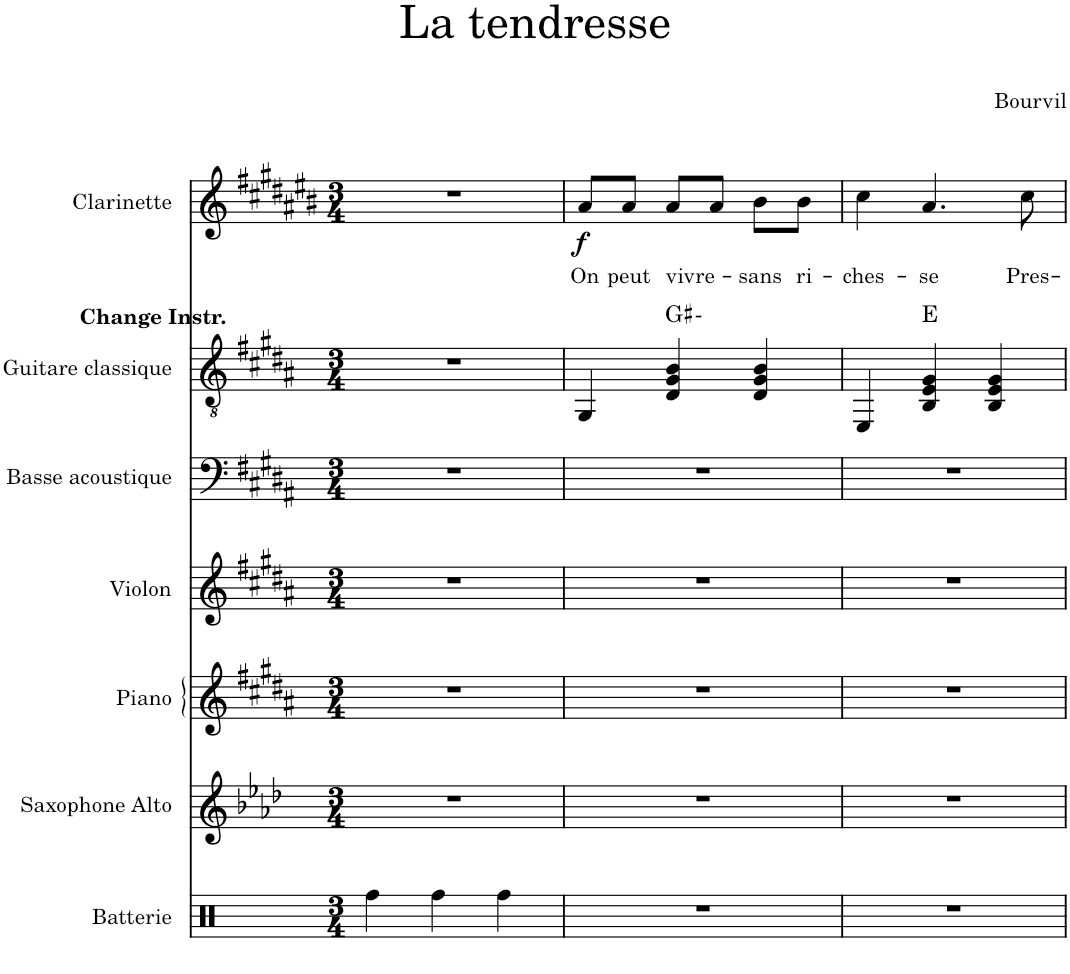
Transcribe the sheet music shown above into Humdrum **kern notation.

**kern	**kern	**kern	**kern	**kern	**kern	**harte	**kern	**text	**dynam
*part7	*part6	*part5	*part4	*part3	*part2	*part2	*part1	*part1	*part1
*staff7	*staff6	*staff5	*staff4	*staff3	*staff2	*	*staff1	*staff1	*staff1
*I"Batterie	*I"Saxophone Alto	*I"Piano	*I"Violon	*I"Basse acoustique	*I"Guitare classique	*	*I"Clarinette	*	*
*I'Bat.	*I'Sax. A.	*I'Pia.	*I'Vln.	*I'Basse	*I'Guit.	*	*I'Clar.	*	*
*clefX	*clefG2	*clefG2	*clefG2	*clefF4	*clefGv2	*	*clefG2	*	*
*	*Trd5c9	*	*	*Trd7c12	*	*	*Trd1c2	*	*
*k[]	*k[b-e-a-d-]	*k[f#c#g#d#a#]	*k[f#c#g#d#a#]	*k[f#c#g#d#a#]	*k[f#c#g#d#a#]	*	*k[f#c#g#d#a#e#b#]	*	*
*M3/4	*M3/4	*M3/4	*M3/4	*M3/4	*M3/4	*	*M3/4	*	*
=1	=1	=1	=1	=1	=1	=1	=1	=1	=1
!	!	!	!	!	!LO:TX:a:B:t=Change Instr.	!	!	!	!
4Rff\	2.r	2.r	2.r	2.r	2.r	.	2.r	.	.
4Rff\	.	.	.	.	.	.	.	.	.
4Rff\	.	.	.	.	.	.	.	.	.
=2	=2	=2	=2	=2	=2	=2	=2	=2	=2
!	!	!	!	!	!	!	!	!LO:LY:b	!LO:DY:b
2.r	2.r	2.r	2.r	2.r	4GG#/	.	8a#/L	On	f
!	!	!	!	!	!	!	!	!LO:LY:b	!
.	.	.	.	.	.	.	8a#/J	peut	.
!	!	!	!	!	!	!	!	!LO:LY:b	!
.	.	.	.	.	4D#/ 4G#/ 4B/	G#:min	8a#/L	vivre-	.
.	.	.	.	.	.	.	8a#/J	.	.
!	!	!	!	!	!	!	!	!LO:LY:b	!
.	.	.	.	.	4D#/ 4G#/ 4B/	.	8b#\L	sans	.
!	!	!	!	!	!	!	!	!LO:LY:b	!
.	.	.	.	.	.	.	8b#\J	ri-	.
=3	=3	=3	=3	=3	=3	=3	=3	=3	=3
!	!	!	!	!	!	!	!	!LO:LY:b	!
2.r	2.r	2.r	2.r	2.r	4EE/	.	4cc#\	-ches-	.
!	!	!	!	!	!	!	!	!LO:LY:b	!
.	.	.	.	.	4BB/ 4E/ 4G#/	E:maj	4.a#/	-se	.
.	.	.	.	.	4BB/ 4E/ 4G#/	.	.	.	.
!	!	!	!	!	!	!	!	!LO:LY:b	!
.	.	.	.	.	.	.	8cc#\	Pres-	.
=	=	=	=	=	=	=	=	=	=
*-	*-	*-	*-	*-	*-	*-	*-	*-	*-
